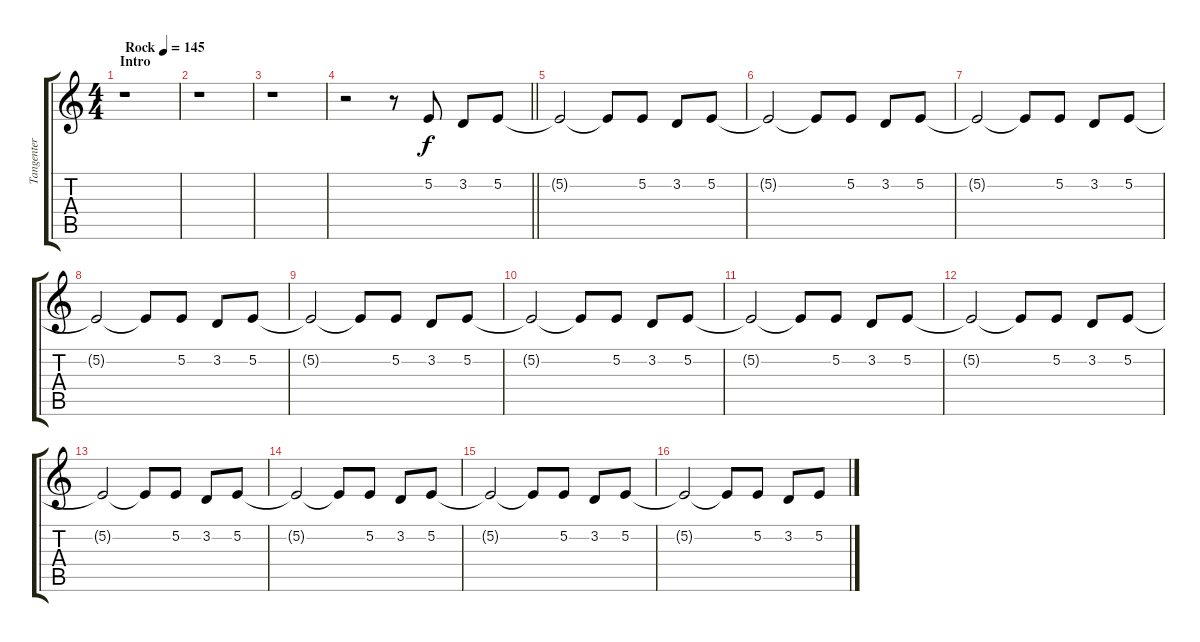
\track ("Tangenter (Tore)" "Tangenter ") {instrument churchorgan}
\staff {score tabs}
\tuning (E4 B3 G3 D3 A2 E2) {hide}
\ts (4 4)
\section ("" "Intro")
\tempo (145 "Rock")
\clef g2
\ks c
r.1{dy f instrument churchorgan} |
r.1 |
r.1 |
\barLineRight lightlight
r.2 r.8 5.2.8 3.2.8 5.2.8 |
5.2{t}.2 5.2{t}.8 5.2.8 3.2.8 5.2.8 |
5.2{t}.2 5.2{t}.8 5.2.8 3.2.8 5.2.8 |
5.2{t}.2 5.2{t}.8 5.2.8 3.2.8 5.2.8 |
5.2{t}.2 5.2{t}.8 5.2.8 3.2.8 5.2.8 |
5.2{t}.2 5.2{t}.8 5.2.8 3.2.8 5.2.8 |
5.2{t}.2 5.2{t}.8 5.2.8 3.2.8 5.2.8 |
5.2{t}.2 5.2{t}.8 5.2.8 3.2.8 5.2.8 |
5.2{t}.2 5.2{t}.8 5.2.8 3.2.8 5.2.8 |
5.2{t}.2 5.2{t}.8 5.2.8 3.2.8 5.2.8 |
5.2{t}.2 5.2{t}.8 5.2.8 3.2.8 5.2.8 |
5.2{t}.2 5.2{t}.8 5.2.8 3.2.8 5.2.8 |
5.2{t}.2 5.2{t}.8 5.2.8 3.2.8 5.2.8
